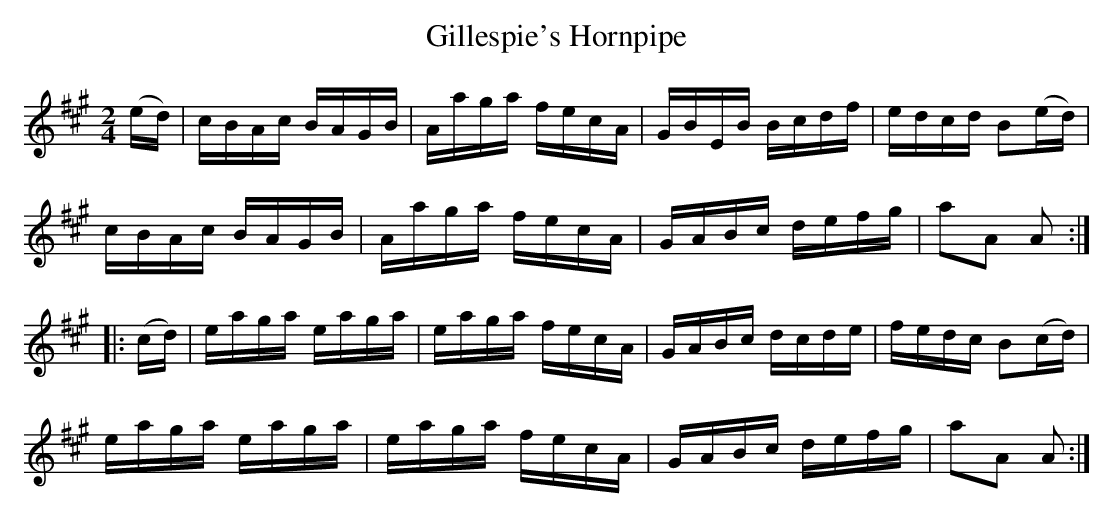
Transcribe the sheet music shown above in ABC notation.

X:1
T:Gillespie's Hornpipe
M:2/4
L:1/16
K:A
(ed)|cBAc BAGB|Aaga fecA|GBEB Bcdf|edcd B2(ed)|
cBAc BAGB|Aaga fecA|GABc defg|a2A2 A2:|
|:(cd)|eaga eaga|eaga fecA|GABc dcde|fedc B2(cd)|
eaga eaga|eaga fecA|GABc defg|a2A2 A2:|
